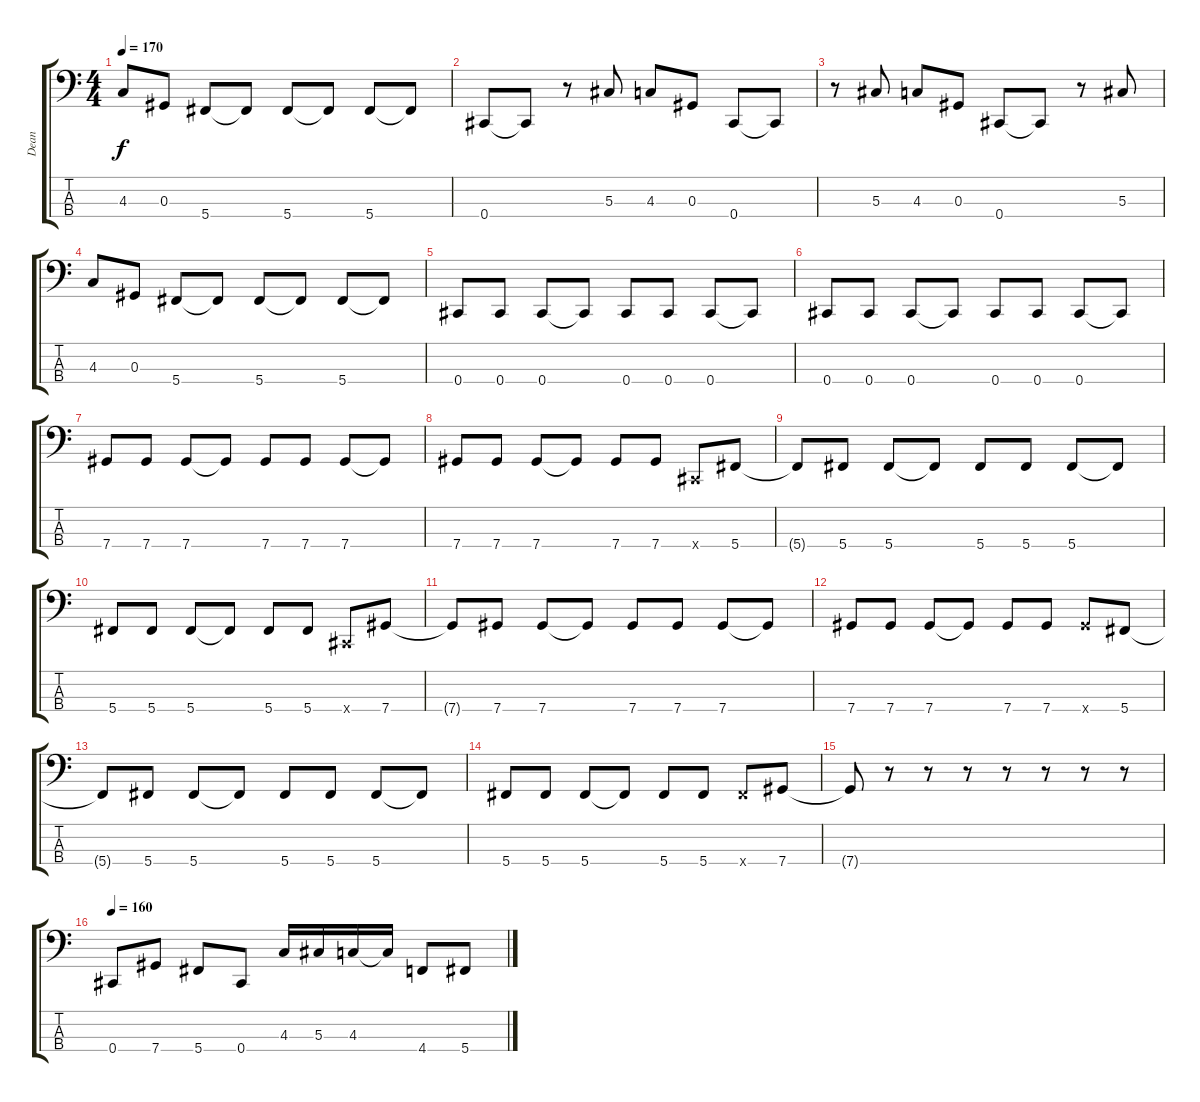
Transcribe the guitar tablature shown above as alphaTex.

\track ("Dean" "Dean") {instrument electricbassfinger}
\staff {score tabs}
\tuning (Gb2 Db2 Ab1 Db1) {hide}
\ts (4 4)
\tempo 170
\clef f4
\ks c
4.3.8{dy f} 0.3.8 5.4.8 5.4{t}.8 5.4.8 5.4{t}.8 5.4.8 5.4{t}.8 |
0.4.8 0.4{t}.8 r.8 5.3.8 4.3.8 0.3.8 0.4.8 0.4{t}.8 |
r.8 5.3.8 4.3.8 0.3.8 0.4.8 0.4{t}.8 r.8 5.3.8 |
4.3.8 0.3.8 5.4.8 5.4{t}.8 5.4.8 5.4{t}.8 5.4.8 5.4{t}.8 |
0.4.8 0.4.8 0.4.8 0.4{t}.8 0.4.8 0.4.8 0.4.8 0.4{t}.8 |
0.4.8 0.4.8 0.4.8 0.4{t}.8 0.4.8 0.4.8 0.4.8 0.4{t}.8 |
7.4.8 7.4.8 7.4.8 7.4{t}.8 7.4.8 7.4.8 7.4.8 7.4{t}.8 |
7.4.8 7.4.8 7.4.8 7.4{t}.8 7.4.8 7.4.8 0.4{x}.8 5.4.8 |
5.4{t}.8 5.4.8 5.4.8 5.4{t}.8 5.4.8 5.4.8 5.4.8 5.4{t}.8 |
5.4.8 5.4.8 5.4.8 5.4{t}.8 5.4.8 5.4.8 0.4{x}.8 7.4.8 |
7.4{t}.8 7.4.8 7.4.8 7.4{t}.8 7.4.8 7.4.8 7.4.8 7.4{t}.8 |
7.4.8 7.4.8 7.4.8 7.4{t}.8 7.4.8 7.4.8 7.4{x}.8 5.4.8 |
5.4{t}.8 5.4.8 5.4.8 5.4{t}.8 5.4.8 5.4.8 5.4.8 5.4{t}.8 |
5.4.8 5.4.8 5.4.8 5.4{t}.8 5.4.8 5.4.8 5.4{x}.8 7.4.8 |
7.4{t}.8 r.8 r.8 r.8 r.8 r.8 r.8 r.8 |
\tempo 160
0.4.8 7.4.8 5.4.8 0.4.8 4.3.16 5.3.16 4.3.16 4.3{t}.16 4.4.8 5.4.8
